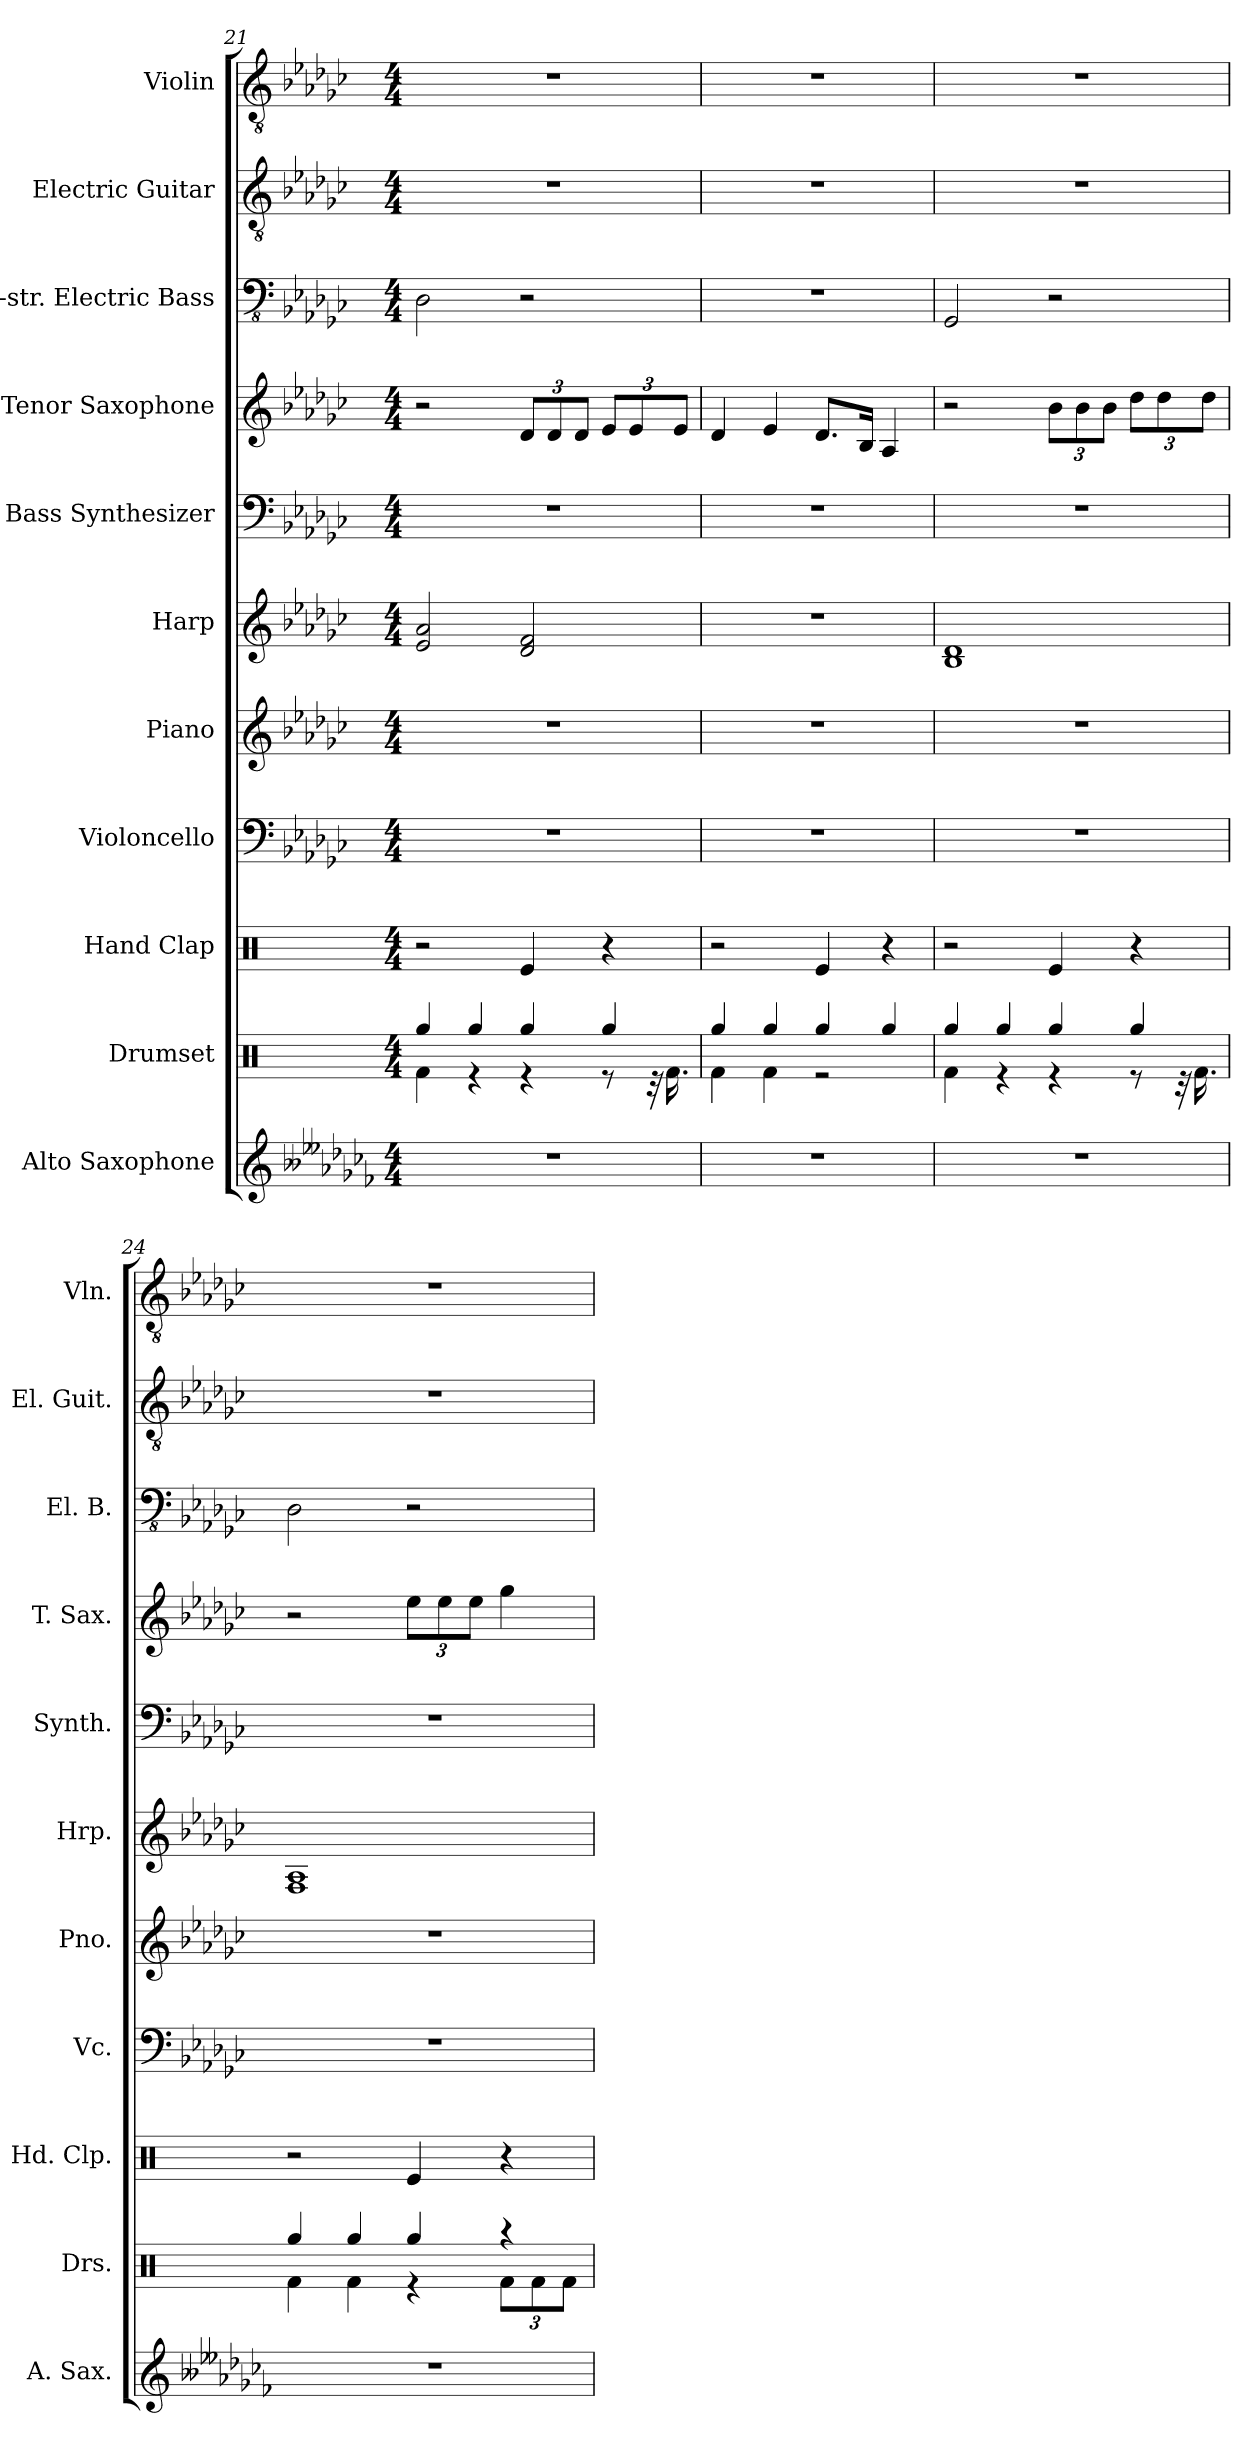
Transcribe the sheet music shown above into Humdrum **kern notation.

**kern	**kern	**kern	**kern	**kern	**kern	**kern	**kern	**kern	**kern	**kern
*part11	*part10	*part9	*part8	*part7	*part6	*part5	*part4	*part3	*part2	*part1
*staff11	*staff10	*staff9	*staff8	*staff7	*staff6	*staff5	*staff4	*staff3	*staff2	*staff1
*I"Alto Saxophone	*I"Drumset	*I"Hand Clap	*I"Violoncello	*I"Piano	*I"Harp	*I"Bass Synthesizer	*I"Tenor Saxophone	*I"5-str. Electric Bass	*I"Electric Guitar	*I"Violin
*I'A. Sax.	*I'Drs.	*I'Hd. Clp.	*I'Vc.	*I'Pno.	*I'Hrp.	*I'Synth.	*I'T. Sax.	*I'El. B.	*I'El. Guit.	*I'Vln.
*clefG2	*clefX	*clefX	*clefF4	*clefG2	*clefG2	*clefF4	*clefG2	*clefFv4	*clefGv2	*clefGv2
*ITrd5c9	*	*	*	*	*	*	*ITrd8c14	*	*	*
*k[b--e--a-d-g-c-f-]	*k[]	*k[]	*k[b-e-a-d-g-c-]	*k[b-e-a-d-g-c-]	*k[b-e-a-d-g-c-]	*k[b-e-a-d-g-c-]	*k[b-e-a-d-g-c-]	*k[b-e-a-d-g-c-]	*k[b-e-a-d-g-c-]	*k[b-e-a-d-g-c-]
*M4/4	*M4/4	*M4/4	*M4/4	*M4/4	*M4/4	*M4/4	*M4/4	*M4/4	*M4/4	*M4/4
=21	=21	=21	=21	=21	=21	=21	=21	=21	=21	=21
*	*^	*	*	*	*	*	*	*	*	*
1r	4Rgg/	4Rf\	2r	1r	1r	2e-/ 2a-/	1r	2r	2DD-\	1r	1r
.	4Rgg/	4r	.	.	.	.	.	.	.	.	.
*	*	*	*	*	*	*	*	*Xbrackettup	*	*	*
.	4Rgg/	4r	4Re/	.	.	2d-/ 2f/	.	12D-/L	2r	.	.
.	.	.	.	.	.	.	.	12D-/	.	.	.
.	.	.	.	.	.	.	.	12D-/J	.	.	.
.	4Rgg/	8r	4r	.	.	.	.	12E-/L	.	.	.
.	.	.	.	.	.	.	.	12E-/	.	.	.
.	.	32r	.	.	.	.	.	.	.	.	.
.	.	16.Rf\	.	.	.	.	.	.	.	.	.
.	.	.	.	.	.	.	.	12E-/J	.	.	.
=22	=22	=22	=22	=22	=22	=22	=22	=22	=22	=22	=22
1r	4Rgg/	4Rf\	2r	1r	1r	1r	1r	4D-/	1r	1r	1r
.	4Rgg/	4Rf\	.	.	.	.	.	4E-/	.	.	.
.	4Rgg/	2r	4Re/	.	.	.	.	8.D-/L	.	.	.
.	.	.	.	.	.	.	.	16BB-/Jk	.	.	.
.	4Rgg/	.	4r	.	.	.	.	4AA-/	.	.	.
!!LO:PB:g=z
=23	=23	=23	=23	=23	=23	=23	=23	=23	=23	=23	=23
1r	4Rgg/	4Rf\	2r	1r	1r	1B- 1d-	1r	2r	2GGG-/	1r	1r
.	4Rgg/	4r	.	.	.	.	.	.	.	.	.
.	4Rgg/	4r	4Re/	.	.	.	.	12B-\L	2r	.	.
.	.	.	.	.	.	.	.	12B-\	.	.	.
.	.	.	.	.	.	.	.	12B-\J	.	.	.
.	4Rgg/	8r	4r	.	.	.	.	12d-\L	.	.	.
.	.	.	.	.	.	.	.	12d-\	.	.	.
.	.	32r	.	.	.	.	.	.	.	.	.
.	.	16.Rf\	.	.	.	.	.	.	.	.	.
.	.	.	.	.	.	.	.	12d-\J	.	.	.
=24	=24	=24	=24	=24	=24	=24	=24	=24	=24	=24	=24
1r	4Rgg/	4Rf\	2r	1r	1r	1F 1A-	1r	2r	2DD-\	1r	1r
.	4Rgg/	4Rf\	.	.	.	.	.	.	.	.	.
.	4Rgg/	4r	4Re/	.	.	.	.	12e-\L	2r	.	.
.	.	.	.	.	.	.	.	12e-\	.	.	.
.	.	.	.	.	.	.	.	12e-\J	.	.	.
*	*	*Xbrackettup	*	*	*	*	*	*	*	*	*
.	4r	12Rf\L	4r	.	.	.	.	4g-\	.	.	.
.	.	12Rf\	.	.	.	.	.	.	.	.	.
.	.	12Rf\J	.	.	.	.	.	.	.	.	.
*	*v	*v	*	*	*	*	*	*	*	*	*
=	=	=	=	=	=	=	=	=	=	=
*-	*-	*-	*-	*-	*-	*-	*-	*-	*-	*-
